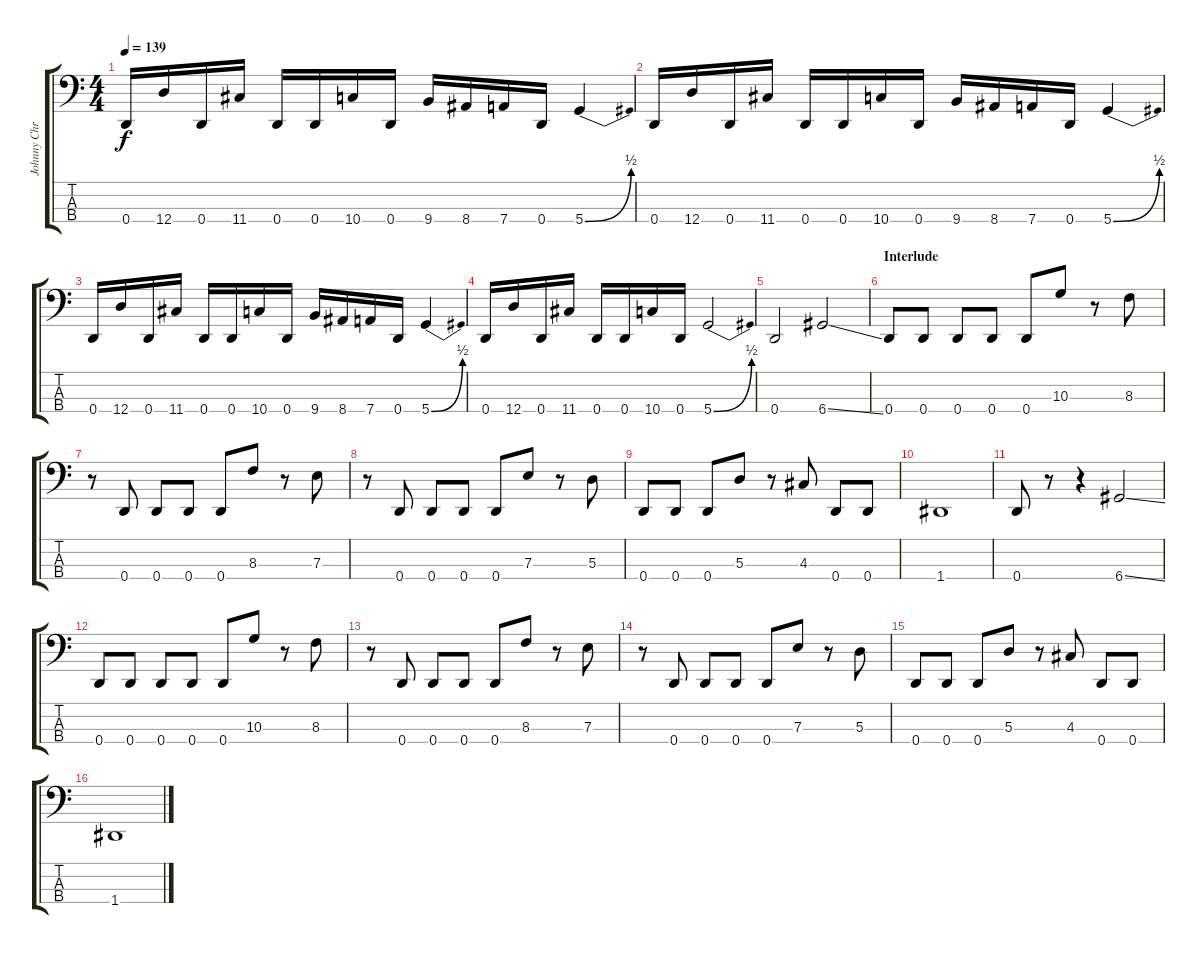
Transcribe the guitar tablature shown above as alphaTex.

\track ("Johnny Christ" "Johnny Chr") {instrument electricbasspick}
\staff {score tabs}
\tuning (G2 D2 A1 D1) {hide}
\ts (4 4)
\tempo 139
\clef f4
\ks c
0.4.16{dy f} 12.4.16 0.4.16 11.4.16 0.4.16 0.4.16 10.4.16 0.4.16 9.4.16 8.4.16 7.4.16 0.4.16 5.4{be (bend 0 0 60 2)}.4 |
0.4.16 12.4.16 0.4.16 11.4.16 0.4.16 0.4.16 10.4.16 0.4.16 9.4.16 8.4.16 7.4.16 0.4.16 5.4{be (bend 0 0 60 2)}.4 |
0.4.16 12.4.16 0.4.16 11.4.16 0.4.16 0.4.16 10.4.16 0.4.16 9.4.16 8.4.16 7.4.16 0.4.16 5.4{be (bend 0 0 60 2)}.4 |
0.4.16 12.4.16 0.4.16 11.4.16 0.4.16 0.4.16 10.4.16 0.4.16 5.4{be (bend 0 0 60 2)}.2 |
0.4.2 6.4{ss}.2 |
\section ("" "Interlude")
0.4.8 0.4.8 0.4.8 0.4.8 0.4.8 10.3.8 r.8 8.3.8 |
r.8 0.4.8 0.4.8 0.4.8 0.4.8 8.3.8 r.8 7.3.8 |
r.8 0.4.8 0.4.8 0.4.8 0.4.8 7.3.8 r.8 5.3.8 |
0.4.8 0.4.8 0.4.8 5.3.8 r.8 4.3.8 0.4.8 0.4.8 |
1.4.1 |
0.4.8 r.8 r.4 6.4{ss}.2 |
0.4.8 0.4.8 0.4.8 0.4.8 0.4.8 10.3.8 r.8 8.3.8 |
r.8 0.4.8 0.4.8 0.4.8 0.4.8 8.3.8 r.8 7.3.8 |
r.8 0.4.8 0.4.8 0.4.8 0.4.8 7.3.8 r.8 5.3.8 |
0.4.8 0.4.8 0.4.8 5.3.8 r.8 4.3.8 0.4.8 0.4.8 |
1.4.1
